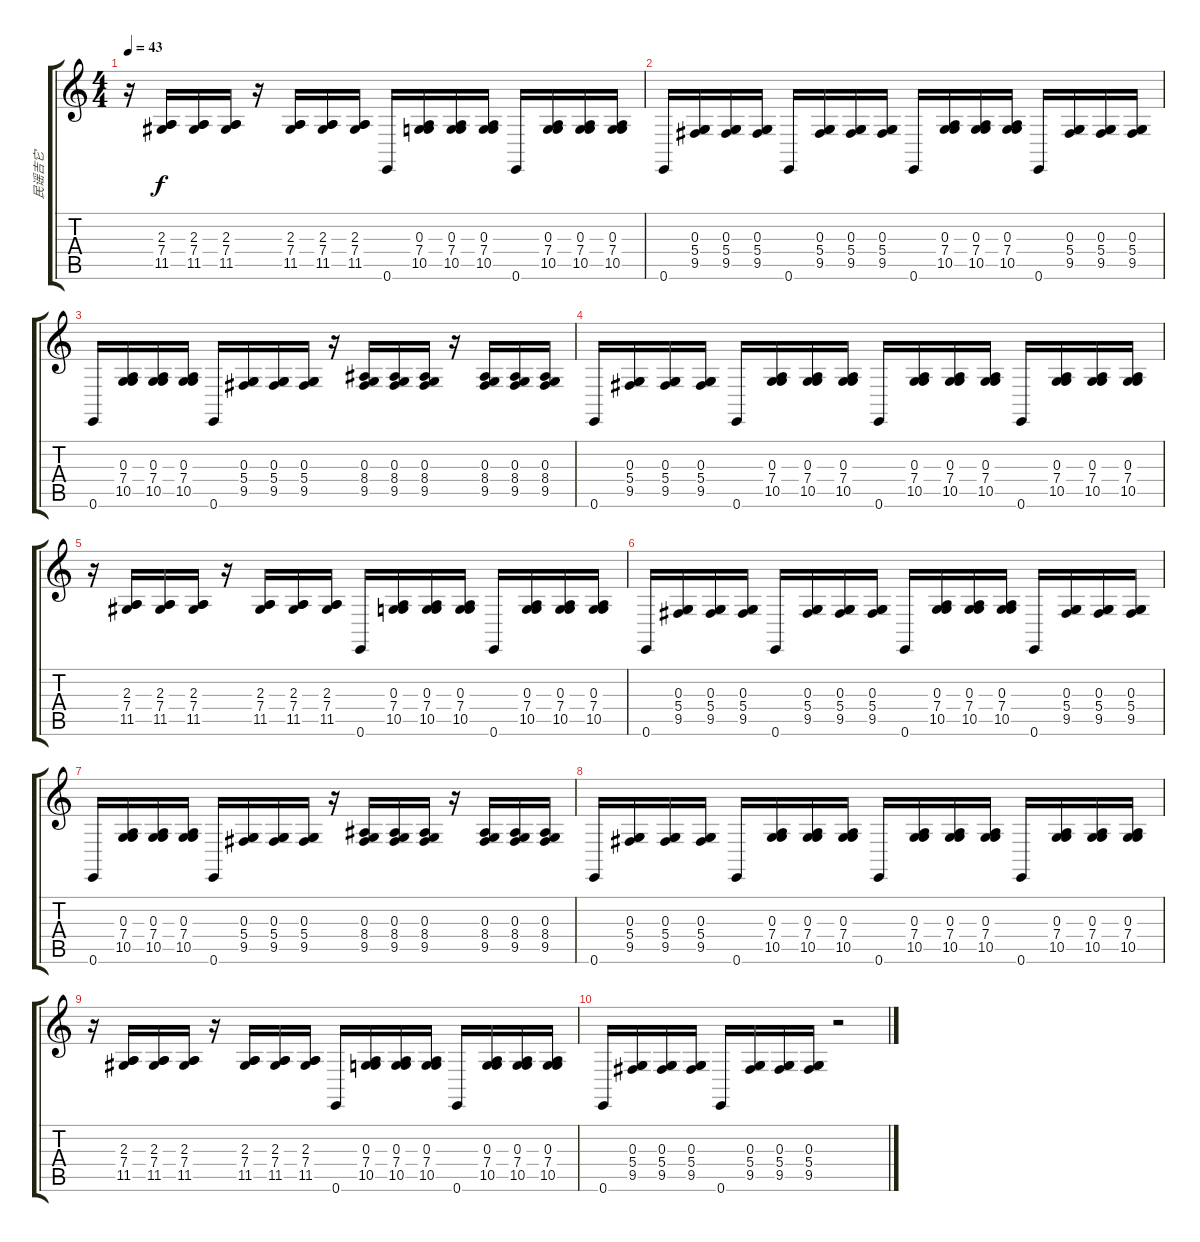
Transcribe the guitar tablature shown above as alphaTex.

\track ("民谣吉它" "民谣吉它") {instrument synthstrings2}
\staff {score tabs}
\tuning (E4 B3 G3 D3 A2 E2) {hide}
\ts (4 4)
\tempo 43
\clef g2
\ks c
r.16{dy f} (2.3 7.4 11.5).16 (2.3 7.4 11.5).16 (2.3 7.4 11.5).16 r.16 (2.3 7.4 11.5).16 (2.3 7.4 11.5).16 (2.3 7.4 11.5).16 0.6.16 (0.3 7.4 10.5).16 (0.3 7.4 10.5).16 (0.3 7.4 10.5).16 0.6.16 (0.3 7.4 10.5).16 (0.3 7.4 10.5).16 (0.3 7.4 10.5).16 |
0.6.16 (0.3 5.4 9.5).16 (0.3 5.4 9.5).16 (0.3 5.4 9.5).16 0.6.16 (0.3 5.4 9.5).16 (0.3 5.4 9.5).16 (0.3 5.4 9.5).16 0.6.16 (0.3 7.4 10.5).16 (0.3 7.4 10.5).16 (0.3 7.4 10.5).16 0.6.16 (0.3 5.4 9.5).16 (0.3 5.4 9.5).16 (0.3 5.4 9.5).16 |
0.6.16 (0.3 7.4 10.5).16 (0.3 7.4 10.5).16 (0.3 7.4 10.5).16 0.6.16 (0.3 5.4 9.5).16 (0.3 5.4 9.5).16 (0.3 5.4 9.5).16 r.16 (0.3 8.4 9.5).16 (0.3 8.4 9.5).16 (0.3 8.4 9.5).16 r.16 (0.3 8.4 9.5).16 (0.3 8.4 9.5).16 (0.3 8.4 9.5).16 |
0.6.16 (0.3 5.4 9.5).16 (0.3 5.4 9.5).16 (0.3 5.4 9.5).16 0.6.16 (0.3 7.4 10.5).16 (0.3 7.4 10.5).16 (0.3 7.4 10.5).16 0.6.16 (0.3 7.4 10.5).16 (0.3 7.4 10.5).16 (0.3 7.4 10.5).16 0.6.16 (0.3 7.4 10.5).16 (0.3 7.4 10.5).16 (0.3 7.4 10.5).16 |
r.16 (2.3 7.4 11.5).16 (2.3 7.4 11.5).16 (2.3 7.4 11.5).16 r.16 (2.3 7.4 11.5).16 (2.3 7.4 11.5).16 (2.3 7.4 11.5).16 0.6.16 (0.3 7.4 10.5).16 (0.3 7.4 10.5).16 (0.3 7.4 10.5).16 0.6.16 (0.3 7.4 10.5).16 (0.3 7.4 10.5).16 (0.3 7.4 10.5).16 |
0.6.16 (0.3 5.4 9.5).16 (0.3 5.4 9.5).16 (0.3 5.4 9.5).16 0.6.16 (0.3 5.4 9.5).16 (0.3 5.4 9.5).16 (0.3 5.4 9.5).16 0.6.16 (0.3 7.4 10.5).16 (0.3 7.4 10.5).16 (0.3 7.4 10.5).16 0.6.16 (0.3 5.4 9.5).16 (0.3 5.4 9.5).16 (0.3 5.4 9.5).16 |
0.6.16 (0.3 7.4 10.5).16 (0.3 7.4 10.5).16 (0.3 7.4 10.5).16 0.6.16 (0.3 5.4 9.5).16 (0.3 5.4 9.5).16 (0.3 5.4 9.5).16 r.16 (0.3 8.4 9.5).16 (0.3 8.4 9.5).16 (0.3 8.4 9.5).16 r.16 (0.3 8.4 9.5).16 (0.3 8.4 9.5).16 (0.3 8.4 9.5).16 |
0.6.16 (0.3 5.4 9.5).16 (0.3 5.4 9.5).16 (0.3 5.4 9.5).16 0.6.16 (0.3 7.4 10.5).16 (0.3 7.4 10.5).16 (0.3 7.4 10.5).16 0.6.16 (0.3 7.4 10.5).16 (0.3 7.4 10.5).16 (0.3 7.4 10.5).16 0.6.16 (0.3 7.4 10.5).16 (0.3 7.4 10.5).16 (0.3 7.4 10.5).16 |
r.16 (2.3 7.4 11.5).16 (2.3 7.4 11.5).16 (2.3 7.4 11.5).16 r.16 (2.3 7.4 11.5).16 (2.3 7.4 11.5).16 (2.3 7.4 11.5).16 0.6.16 (0.3 7.4 10.5).16 (0.3 7.4 10.5).16 (0.3 7.4 10.5).16 0.6.16 (0.3 7.4 10.5).16 (0.3 7.4 10.5).16 (0.3 7.4 10.5).16 |
0.6.16 (0.3 5.4 9.5).16 (0.3 5.4 9.5).16 (0.3 5.4 9.5).16 0.6.16 (0.3 5.4 9.5).16 (0.3 5.4 9.5).16 (0.3 5.4 9.5).16 r.2
